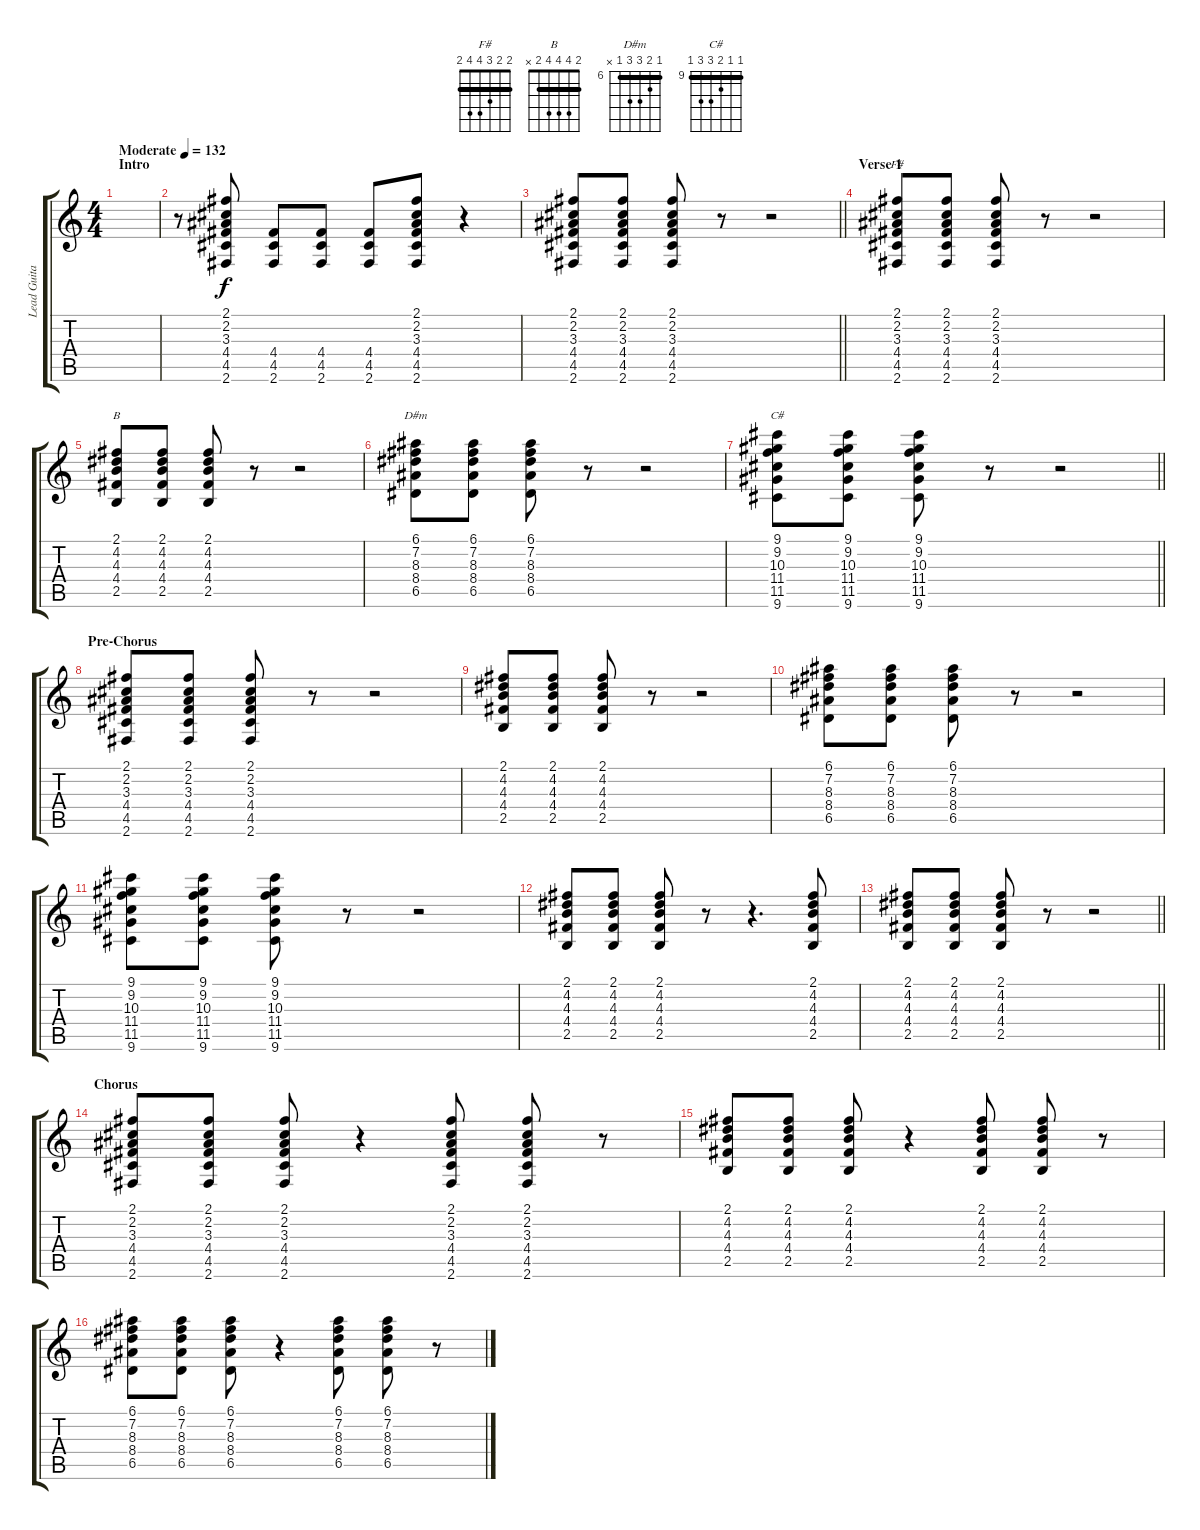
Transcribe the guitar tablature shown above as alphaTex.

\track ("Lead Guitar" "Lead Guita") {instrument distortionguitar}
\staff {score tabs}
\tuning (E4 B3 G3 D3 A2 E2) {hide}
\chord ("F#" 2 2 3 4 4 2) {barre 2}
\chord ("B" 2 4 4 4 2 x) {barre 2}
\chord ("D#m" 6 7 8 8 6 x) {firstfret 6 barre 6}
\chord ("C#" 9 9 10 11 11 9) {firstfret 9 barre 9}
\ts (4 4)
\section ("" "Intro")
\tempo (132 "Moderate")
\clef g2
\ks c
|
r.8 (2.1 2.2 3.3 4.4 4.5 2.6).8 (4.4 4.5 2.6).8 (4.4 4.5 2.6).8 (4.4 4.5 2.6).8 (2.1 2.2 3.3 4.4 4.5 2.6).8 r.4 |
\barLineRight lightlight
(2.1 2.2 3.3 4.4 4.5 2.6).8 (2.1 2.2 3.3 4.4 4.5 2.6).8 (2.1 2.2 3.3 4.4 4.5 2.6).8 r.8 r.2 |
\section ("" "Verse 1")
(2.1 2.2 3.3 4.4 4.5 2.6).8{ch "F#"} (2.1 2.2 3.3 4.4 4.5 2.6).8 (2.1 2.2 3.3 4.4 4.5 2.6).8 r.8 r.2 |
(2.1 4.2 4.3 4.4 2.5).8{ch "B"} (2.1 4.2 4.3 4.4 2.5).8 (2.1 4.2 4.3 4.4 2.5).8 r.8 r.2 |
(6.1 7.2 8.3 8.4 6.5).8{ch "D#m"} (6.1 7.2 8.3 8.4 6.5).8 (6.1 7.2 8.3 8.4 6.5).8 r.8 r.2 |
\barLineRight lightlight
(9.1 9.2 10.3 11.4 11.5 9.6).8{ch "C#"} (9.1 9.2 10.3 11.4 11.5 9.6).8 (9.1 9.2 10.3 11.4 11.5 9.6).8 r.8 r.2 |
\section ("" "Pre-Chorus")
(2.1 2.2 3.3 4.4 4.5 2.6).8 (2.1 2.2 3.3 4.4 4.5 2.6).8 (2.1 2.2 3.3 4.4 4.5 2.6).8 r.8 r.2 |
(2.1 4.2 4.3 4.4 2.5).8 (2.1 4.2 4.3 4.4 2.5).8 (2.1 4.2 4.3 4.4 2.5).8 r.8 r.2 |
(6.1 7.2 8.3 8.4 6.5).8 (6.1 7.2 8.3 8.4 6.5).8 (6.1 7.2 8.3 8.4 6.5).8 r.8 r.2 |
(9.1 9.2 10.3 11.4 11.5 9.6).8 (9.1 9.2 10.3 11.4 11.5 9.6).8 (9.1 9.2 10.3 11.4 11.5 9.6).8 r.8 r.2 |
(2.1 4.2 4.3 4.4 2.5).8 (2.1 4.2 4.3 4.4 2.5).8 (2.1 4.2 4.3 4.4 2.5).8 r.8 r.4{d} (2.1 4.2 4.3 4.4 2.5).8 |
\barLineRight lightlight
(2.1 4.2 4.3 4.4 2.5).8 (2.1 4.2 4.3 4.4 2.5).8 (2.1 4.2 4.3 4.4 2.5).8 r.8 r.2 |
\section ("" "Chorus")
(2.1 2.2 3.3 4.4 4.5 2.6).8 (2.1 2.2 3.3 4.4 4.5 2.6).8 (2.1 2.2 3.3 4.4 4.5 2.6).8 r.4 (2.1 2.2 3.3 4.4 4.5 2.6).8 (2.1 2.2 3.3 4.4 4.5 2.6).8 r.8 |
(2.1 4.2 4.3 4.4 2.5).8 (2.1 4.2 4.3 4.4 2.5).8 (2.1 4.2 4.3 4.4 2.5).8 r.4 (2.1 4.2 4.3 4.4 2.5).8 (2.1 4.2 4.3 4.4 2.5).8 r.8 |
(6.1 7.2 8.3 8.4 6.5).8 (6.1 7.2 8.3 8.4 6.5).8 (6.1 7.2 8.3 8.4 6.5).8 r.4 (6.1 7.2 8.3 8.4 6.5).8 (6.1 7.2 8.3 8.4 6.5).8 r.8
